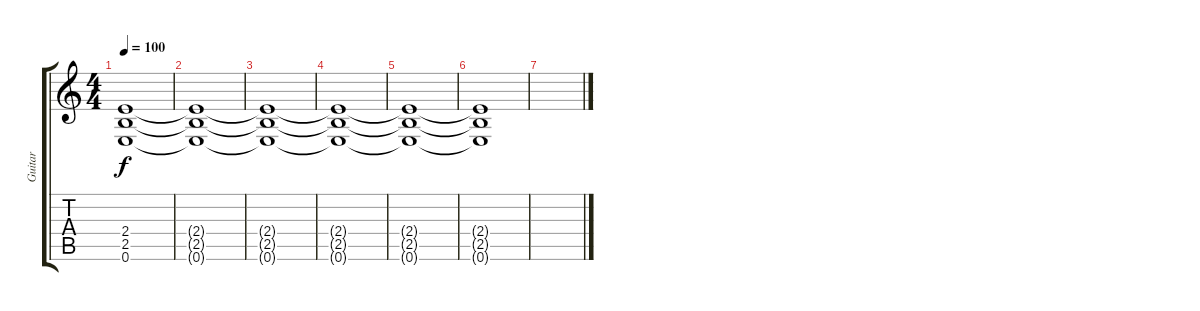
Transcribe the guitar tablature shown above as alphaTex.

\track ("Guitar" "Guitar") {instrument distortionguitar}
\staff {score tabs}
\tuning (E4 B3 G3 D3 A2 E2) {hide}
\ts (4 4)
\tempo 100
\clef g2
\ks c
(2.4{t} 2.5{t} 0.6{t}).1{dy f} |
(2.4{t} 2.5{t} 0.6{t}).1 |
(2.4{t} 2.5{t} 0.6{t}).1 |
(2.4{t} 2.5{t} 0.6{t}).1 |
(2.4{t} 2.5{t} 0.6{t}).1 |
(2.4{t} 2.5{t} 0.6{t}).1 |
\section ("" "")
